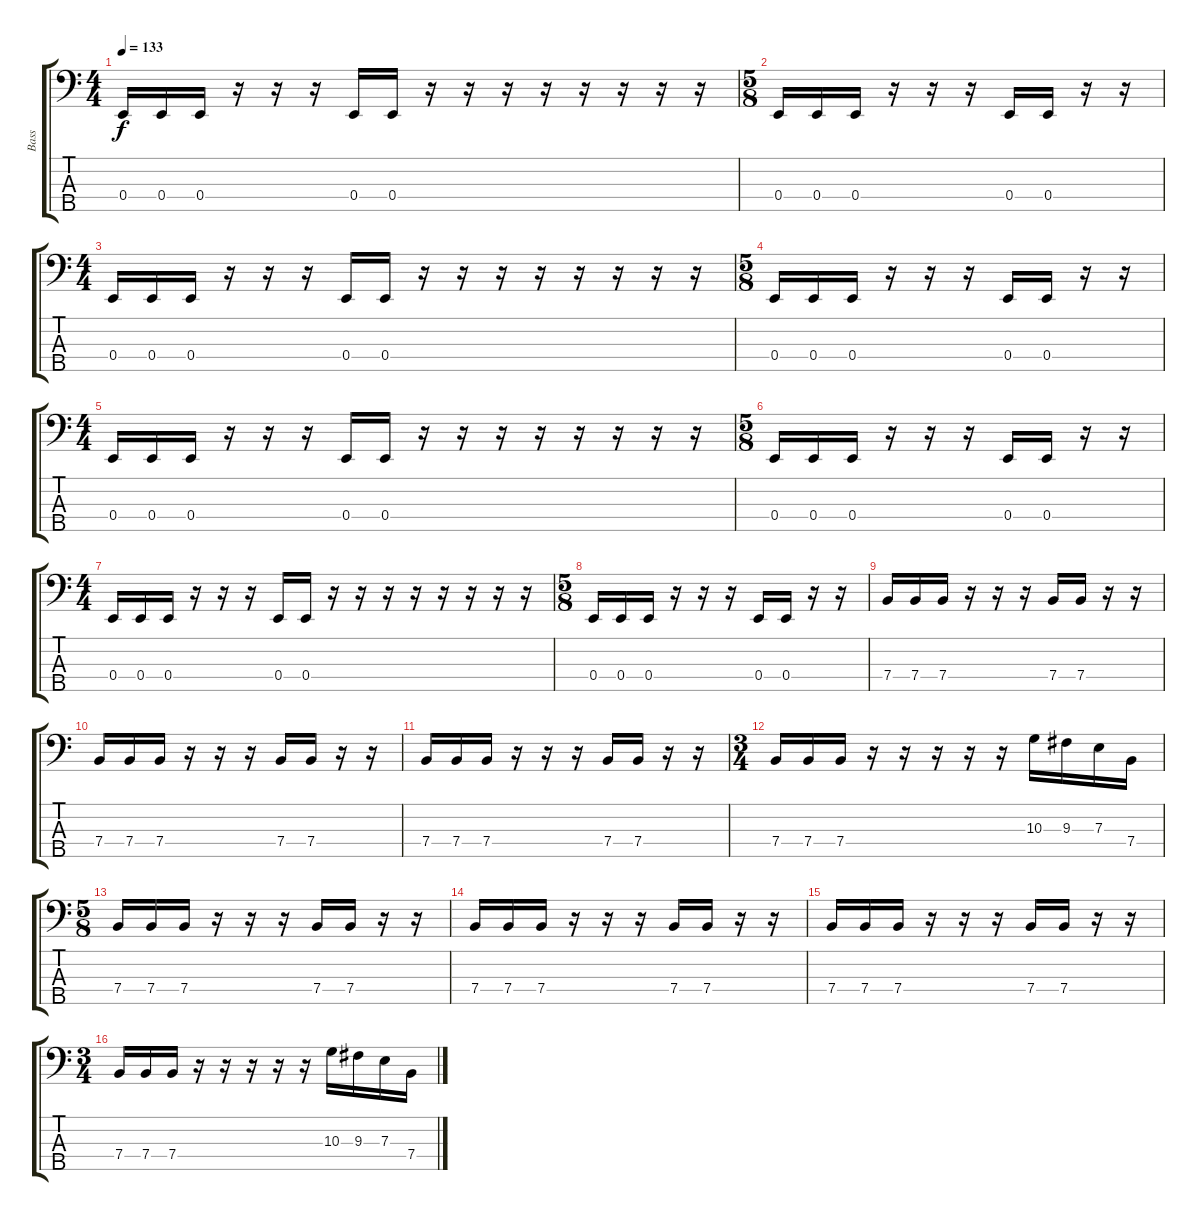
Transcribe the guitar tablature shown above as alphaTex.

\track ("Bass" "Bass") {instrument electricbassfinger}
\staff {score tabs}
\tuning (G2 D2 A1 E1 B0) {hide}
\ts (4 4)
\tempo 133
\clef f4
\ks c
0.4.16{dy f} 0.4.16 0.4.16 r.16 r.16 r.16 0.4.16 0.4.16 r.16 r.16 r.16 r.16 r.16 r.16 r.16 r.16 |
\ts (5 8)
0.4.16 0.4.16 0.4.16 r.16 r.16 r.16 0.4.16 0.4.16 r.16 r.16 |
\ts (4 4)
0.4.16 0.4.16 0.4.16 r.16 r.16 r.16 0.4.16 0.4.16 r.16 r.16 r.16 r.16 r.16 r.16 r.16 r.16 |
\ts (5 8)
0.4.16 0.4.16 0.4.16 r.16 r.16 r.16 0.4.16 0.4.16 r.16 r.16 |
\ts (4 4)
0.4.16 0.4.16 0.4.16 r.16 r.16 r.16 0.4.16 0.4.16 r.16 r.16 r.16 r.16 r.16 r.16 r.16 r.16 |
\ts (5 8)
0.4.16 0.4.16 0.4.16 r.16 r.16 r.16 0.4.16 0.4.16 r.16 r.16 |
\ts (4 4)
0.4.16 0.4.16 0.4.16 r.16 r.16 r.16 0.4.16 0.4.16 r.16 r.16 r.16 r.16 r.16 r.16 r.16 r.16 |
\ts (5 8)
0.4.16 0.4.16 0.4.16 r.16 r.16 r.16 0.4.16 0.4.16 r.16 r.16 |
7.4.16 7.4.16 7.4.16 r.16 r.16 r.16 7.4.16 7.4.16 r.16 r.16 |
7.4.16 7.4.16 7.4.16 r.16 r.16 r.16 7.4.16 7.4.16 r.16 r.16 |
7.4.16 7.4.16 7.4.16 r.16 r.16 r.16 7.4.16 7.4.16 r.16 r.16 |
\ts (3 4)
7.4.16 7.4.16 7.4.16 r.16 r.16 r.16 r.16 r.16 10.3.16 9.3.16 7.3.16 7.4.16 |
\ts (5 8)
7.4.16 7.4.16 7.4.16 r.16 r.16 r.16 7.4.16 7.4.16 r.16 r.16 |
7.4.16 7.4.16 7.4.16 r.16 r.16 r.16 7.4.16 7.4.16 r.16 r.16 |
7.4.16 7.4.16 7.4.16 r.16 r.16 r.16 7.4.16 7.4.16 r.16 r.16 |
\ts (3 4)
7.4.16 7.4.16 7.4.16 r.16 r.16 r.16 r.16 r.16 10.3.16 9.3.16 7.3.16 7.4.16
